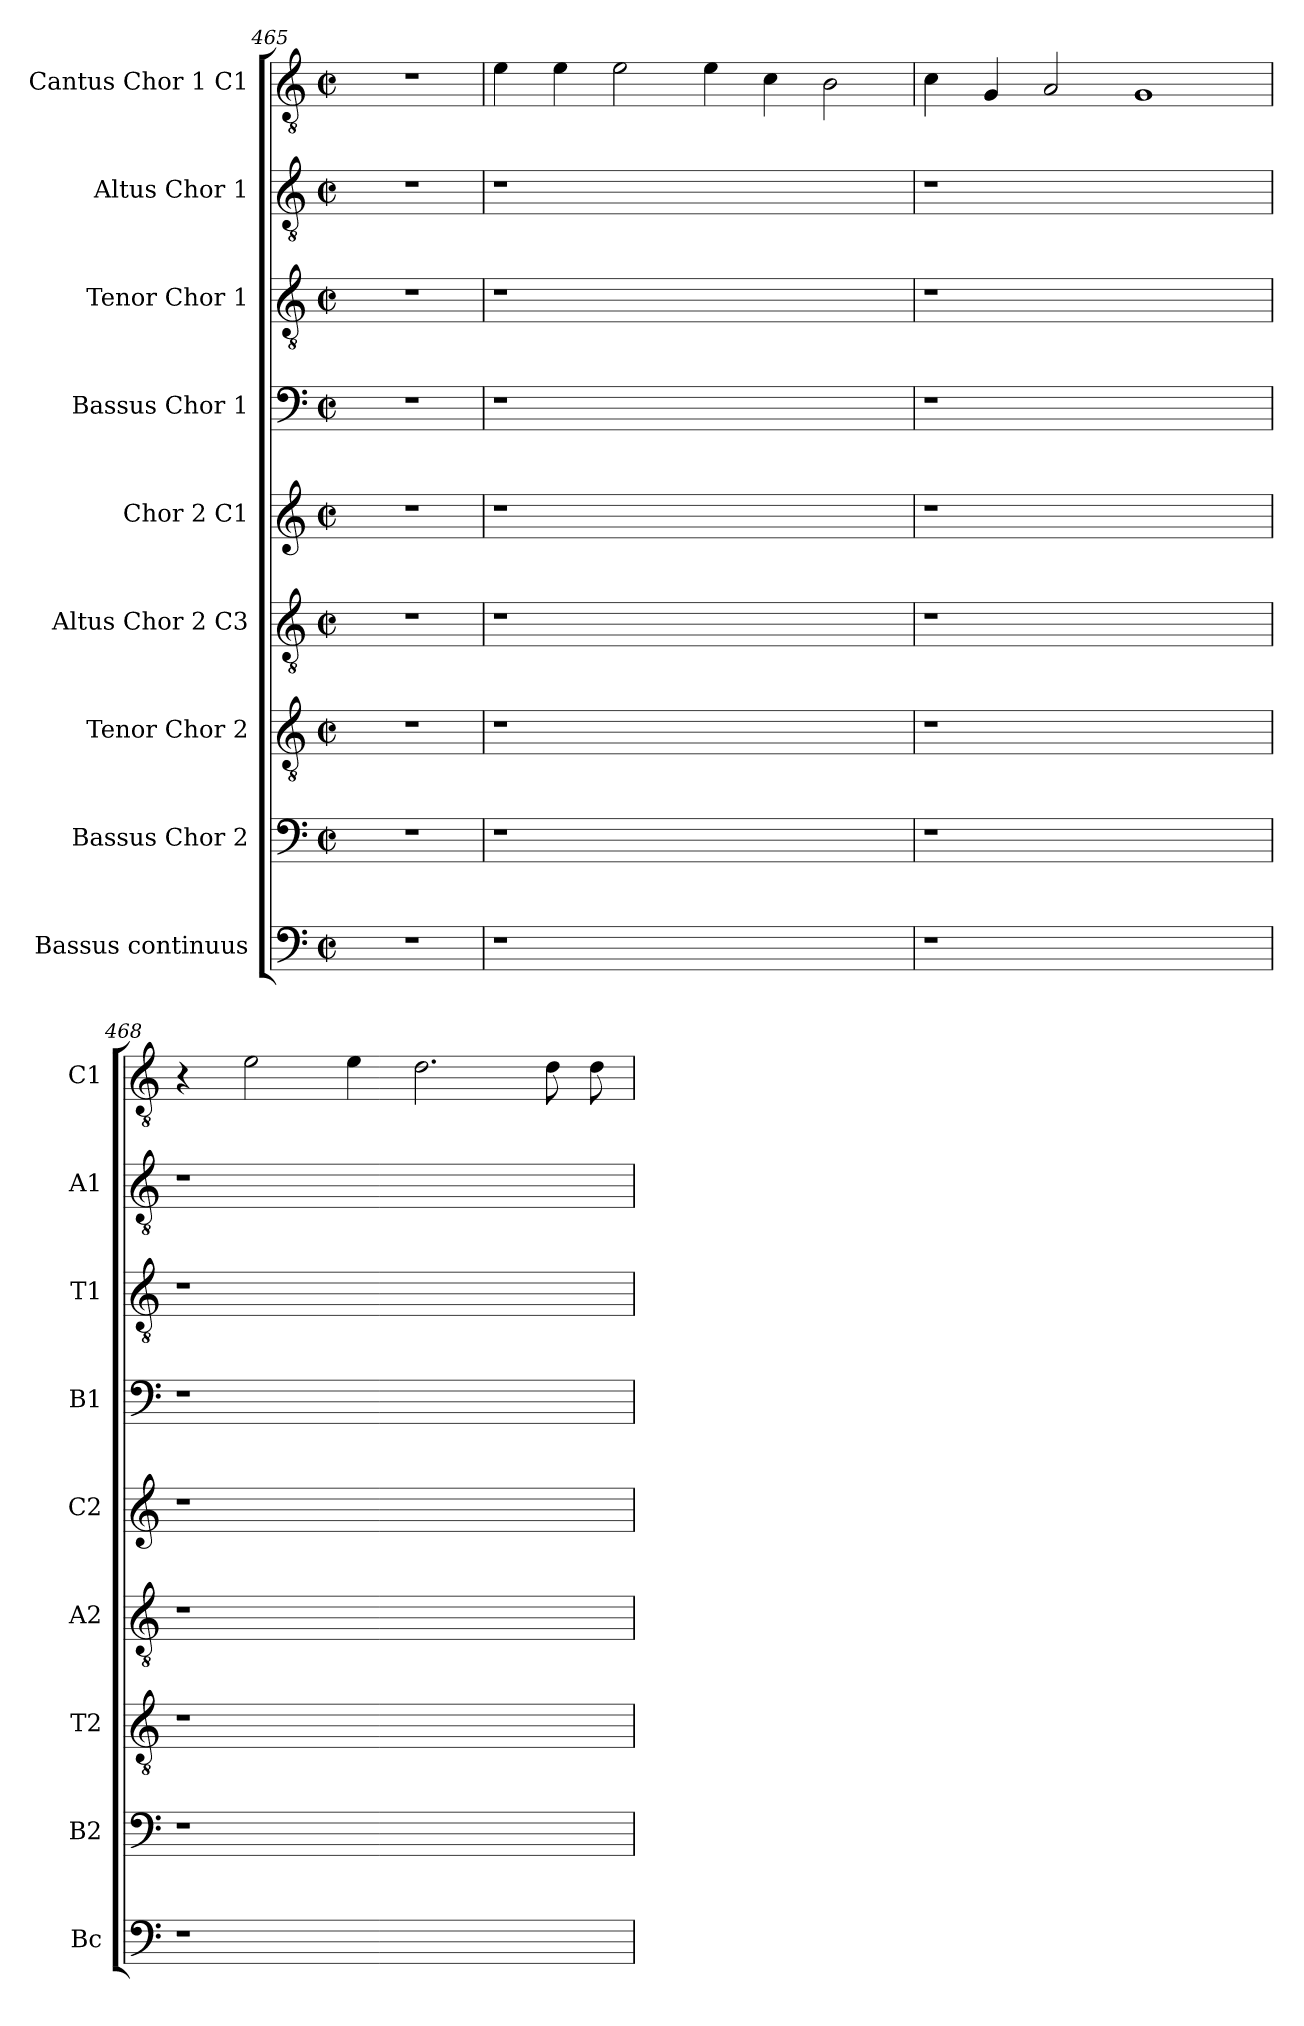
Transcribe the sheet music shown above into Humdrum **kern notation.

**kern	**kern	**kern	**kern	**kern	**kern	**kern	**kern	**kern
*part9	*part8	*part7	*part6	*part5	*part4	*part3	*part2	*part1
*staff9	*staff8	*staff7	*staff6	*staff5	*staff4	*staff3	*staff2	*staff1
*I"Bassus continuus	*I"Bassus Chor 2	*I"Tenor Chor 2	*I"Altus Chor 2 C3	*I"Chor 2 C1	*I"Bassus Chor 1	*I"Tenor Chor 1	*I"Altus Chor 1	*I"Cantus Chor 1 C1
*I'Bc	*I'B2	*I'T2	*I'A2	*I'C2	*I'B1	*I'T1	*I'A1	*I'C1
*clefF4	*clefF4	*clefGv2	*clefGv2	*clefG2	*clefF4	*clefGv2	*clefGv2	*clefGv2
*ITrd7c12	*	*	*	*	*	*	*	*
*k[]	*k[]	*k[]	*k[]	*k[]	*k[]	*k[]	*k[]	*k[]
*C:	*C:	*C:	*C:	*C:	*C:	*C:	*C:	*C:
*M2/2	*M2/2	*M2/2	*M2/2	*M2/2	*M2/2	*M2/2	*M2/2	*M2/2
*met(c|)	*met(c|)	*met(c|)	*met(c|)	*met(c|)	*met(c|)	*met(c|)	*met(c|)	*met(c|)
=465	=465	=465	=465	=465	=465	=465	=465	=465
1r	1r	1r	1r	1r	1r	1r	1r	1r
=466	=466	=466	=466	=466	=466	=466	=466	=466
1r	1r	1r	1r	1r	1r	1r	1r	4e\
.	.	.	.	.	.	.	.	4e\
.	.	.	.	.	.	.	.	2e\
1ryy	1ryy	1ryy	1ryy	1ryy	1ryy	1ryy	1ryy	4e\
.	.	.	.	.	.	.	.	4c\
.	.	.	.	.	.	.	.	2B\
=467	=467	=467	=467	=467	=467	=467	=467	=467
1r	1r	1r	1r	1r	1r	1r	1r	4c\
.	.	.	.	.	.	.	.	4G/
.	.	.	.	.	.	.	.	2A/
1ryy	1ryy	1ryy	1ryy	1ryy	1ryy	1ryy	1ryy	1G
=468	=468	=468	=468	=468	=468	=468	=468	=468
1r	1r	1r	1r	1r	1r	1r	1r	4r
.	.	.	.	.	.	.	.	2e\
.	.	.	.	.	.	.	.	4e\
1ryy	1ryy	1ryy	1ryy	1ryy	1ryy	1ryy	1ryy	2.d\
.	.	.	.	.	.	.	.	8d\
.	.	.	.	.	.	.	.	8d\
=	=	=	=	=	=	=	=	=
*-	*-	*-	*-	*-	*-	*-	*-	*-
